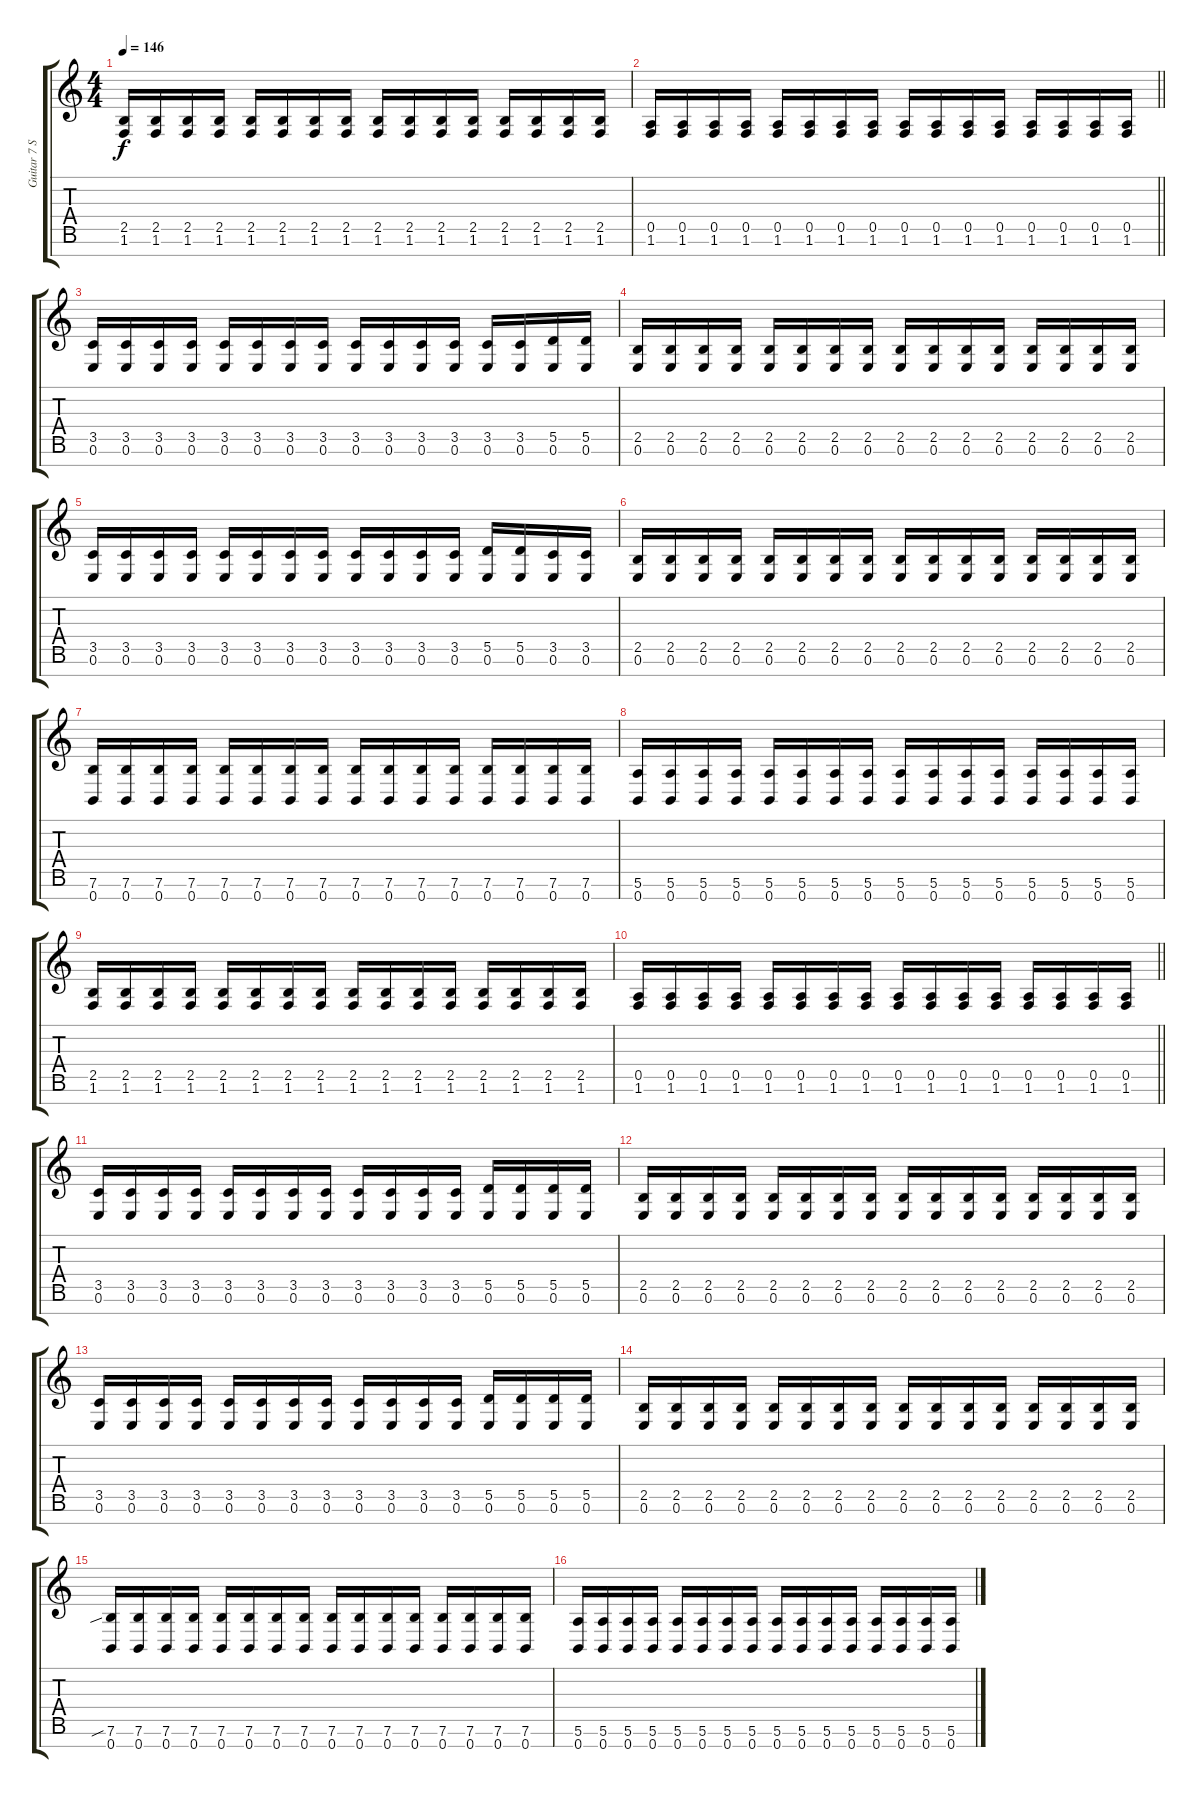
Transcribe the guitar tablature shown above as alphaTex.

\track ("Guitar 7 Strings" "Guitar 7 S") {instrument distortionguitar}
\staff {score tabs}
\tuning (E4 B3 G3 D3 A2 E2 B1) {hide}
\ts (4 4)
\tempo 146
\clef g2
\ks c
(2.5 1.6).16{dy f} (2.5 1.6).16 (2.5 1.6).16 (2.5 1.6).16 (2.5 1.6).16 (2.5 1.6).16 (2.5 1.6).16 (2.5 1.6).16 (2.5 1.6).16 (2.5 1.6).16 (2.5 1.6).16 (2.5 1.6).16 (2.5 1.6).16 (2.5 1.6).16 (2.5 1.6).16 (2.5 1.6).16 |
\barLineRight lightlight
(0.5 1.6).16 (0.5 1.6).16 (0.5 1.6).16 (0.5 1.6).16 (0.5 1.6).16 (0.5 1.6).16 (0.5 1.6).16 (0.5 1.6).16 (0.5 1.6).16 (0.5 1.6).16 (0.5 1.6).16 (0.5 1.6).16 (0.5 1.6).16 (0.5 1.6).16 (0.5 1.6).16 (0.5 1.6).16 |
(3.5 0.6).16 (3.5 0.6).16 (3.5 0.6).16 (3.5 0.6).16 (3.5 0.6).16 (3.5 0.6).16 (3.5 0.6).16 (3.5 0.6).16 (3.5 0.6).16 (3.5 0.6).16 (3.5 0.6).16 (3.5 0.6).16 (3.5 0.6).16 (3.5 0.6).16 (5.5 0.6).16 (5.5 0.6).16 |
(2.5 0.6).16 (2.5 0.6).16 (2.5 0.6).16 (2.5 0.6).16 (2.5 0.6).16 (2.5 0.6).16 (2.5 0.6).16 (2.5 0.6).16 (2.5 0.6).16 (2.5 0.6).16 (2.5 0.6).16 (2.5 0.6).16 (2.5 0.6).16 (2.5 0.6).16 (2.5 0.6).16 (2.5 0.6).16 |
(3.5 0.6).16 (3.5 0.6).16 (3.5 0.6).16 (3.5 0.6).16 (3.5 0.6).16 (3.5 0.6).16 (3.5 0.6).16 (3.5 0.6).16 (3.5 0.6).16 (3.5 0.6).16 (3.5 0.6).16 (3.5 0.6).16 (5.5 0.6).16 (5.5 0.6).16 (3.5 0.6).16 (3.5 0.6).16 |
(2.5 0.6).16 (2.5 0.6).16 (2.5 0.6).16 (2.5 0.6).16 (2.5 0.6).16 (2.5 0.6).16 (2.5 0.6).16 (2.5 0.6).16 (2.5 0.6).16 (2.5 0.6).16 (2.5 0.6).16 (2.5 0.6).16 (2.5 0.6).16 (2.5 0.6).16 (2.5 0.6).16 (2.5 0.6).16 |
(7.6 0.7).16 (7.6 0.7).16 (7.6 0.7).16 (7.6 0.7).16 (7.6 0.7).16 (7.6 0.7).16 (7.6 0.7).16 (7.6 0.7).16 (7.6 0.7).16 (7.6 0.7).16 (7.6 0.7).16 (7.6 0.7).16 (7.6 0.7).16 (7.6 0.7).16 (7.6 0.7).16 (7.6 0.7).16 |
(5.6 0.7).16 (5.6 0.7).16 (5.6 0.7).16 (5.6 0.7).16 (5.6 0.7).16 (5.6 0.7).16 (5.6 0.7).16 (5.6 0.7).16 (5.6 0.7).16 (5.6 0.7).16 (5.6 0.7).16 (5.6 0.7).16 (5.6 0.7).16 (5.6 0.7).16 (5.6 0.7).16 (5.6 0.7).16 |
(2.5 1.6).16 (2.5 1.6).16 (2.5 1.6).16 (2.5 1.6).16 (2.5 1.6).16 (2.5 1.6).16 (2.5 1.6).16 (2.5 1.6).16 (2.5 1.6).16 (2.5 1.6).16 (2.5 1.6).16 (2.5 1.6).16 (2.5 1.6).16 (2.5 1.6).16 (2.5 1.6).16 (2.5 1.6).16 |
\barLineRight lightlight
(0.5 1.6).16 (0.5 1.6).16 (0.5 1.6).16 (0.5 1.6).16 (0.5 1.6).16 (0.5 1.6).16 (0.5 1.6).16 (0.5 1.6).16 (0.5 1.6).16 (0.5 1.6).16 (0.5 1.6).16 (0.5 1.6).16 (0.5 1.6).16 (0.5 1.6).16 (0.5 1.6).16 (0.5 1.6).16 |
(3.5 0.6).16 (3.5 0.6).16 (3.5 0.6).16 (3.5 0.6).16 (3.5 0.6).16 (3.5 0.6).16 (3.5 0.6).16 (3.5 0.6).16 (3.5 0.6).16 (3.5 0.6).16 (3.5 0.6).16 (3.5 0.6).16 (5.5 0.6).16 (5.5 0.6).16 (5.5 0.6).16 (5.5 0.6).16 |
(2.5 0.6).16 (2.5 0.6).16 (2.5 0.6).16 (2.5 0.6).16 (2.5 0.6).16 (2.5 0.6).16 (2.5 0.6).16 (2.5 0.6).16 (2.5 0.6).16 (2.5 0.6).16 (2.5 0.6).16 (2.5 0.6).16 (2.5 0.6).16 (2.5 0.6).16 (2.5 0.6).16 (2.5 0.6).16 |
(3.5 0.6).16 (3.5 0.6).16 (3.5 0.6).16 (3.5 0.6).16 (3.5 0.6).16 (3.5 0.6).16 (3.5 0.6).16 (3.5 0.6).16 (3.5 0.6).16 (3.5 0.6).16 (3.5 0.6).16 (3.5 0.6).16 (5.5 0.6).16 (5.5 0.6).16 (5.5 0.6).16 (5.5 0.6).16 |
(2.5 0.6).16 (2.5 0.6).16 (2.5 0.6).16 (2.5 0.6).16 (2.5 0.6).16 (2.5 0.6).16 (2.5 0.6).16 (2.5 0.6).16 (2.5 0.6).16 (2.5 0.6).16 (2.5 0.6).16 (2.5 0.6).16 (2.5 0.6).16 (2.5 0.6).16 (2.5 0.6).16 (2.5 0.6).16 |
(7.6{sib} 0.7).16 (7.6 0.7).16 (7.6 0.7).16 (7.6 0.7).16 (7.6 0.7).16 (7.6 0.7).16 (7.6 0.7).16 (7.6 0.7).16 (7.6 0.7).16 (7.6 0.7).16 (7.6 0.7).16 (7.6 0.7).16 (7.6 0.7).16 (7.6 0.7).16 (7.6 0.7).16 (7.6 0.7).16 |
(5.6 0.7).16 (5.6 0.7).16 (5.6 0.7).16 (5.6 0.7).16 (5.6 0.7).16 (5.6 0.7).16 (5.6 0.7).16 (5.6 0.7).16 (5.6 0.7).16 (5.6 0.7).16 (5.6 0.7).16 (5.6 0.7).16 (5.6 0.7).16 (5.6 0.7).16 (5.6 0.7).16 (5.6 0.7).16
